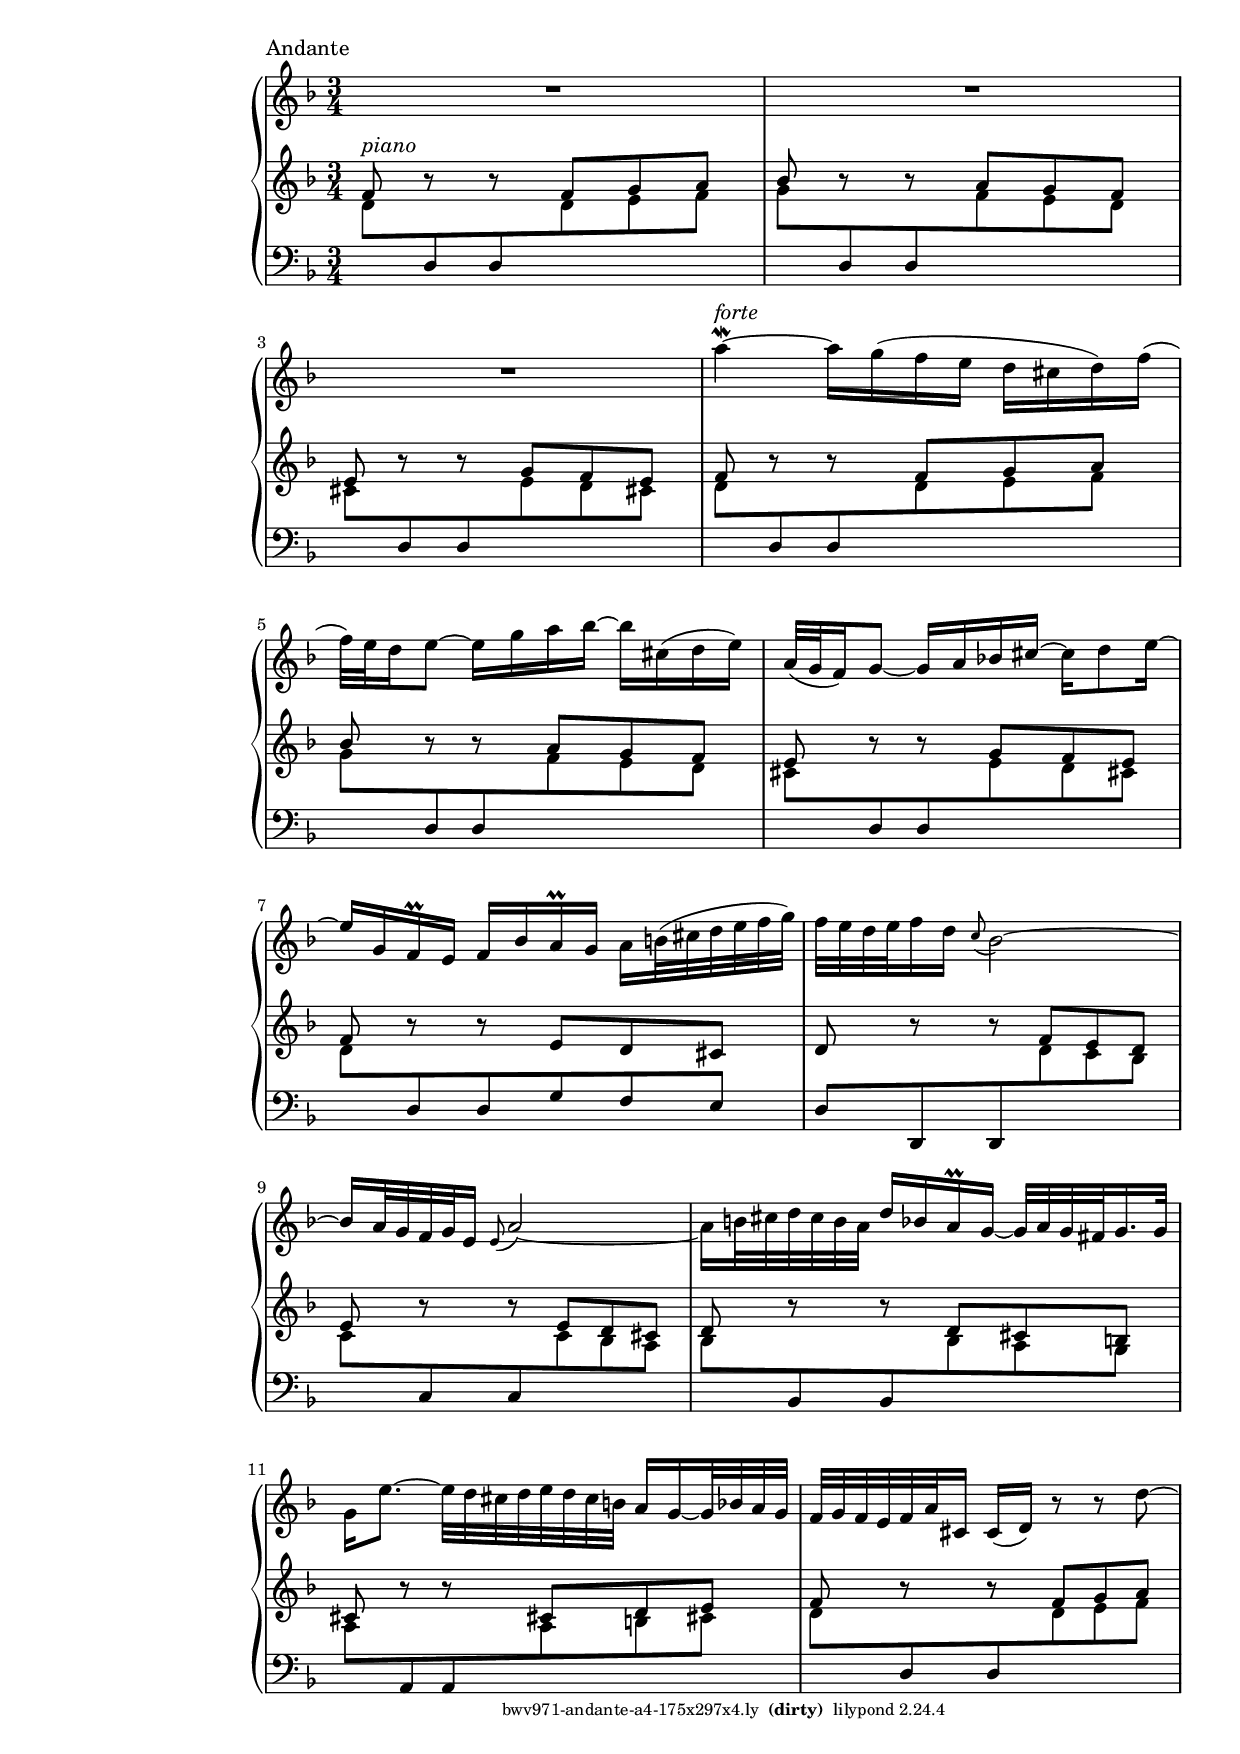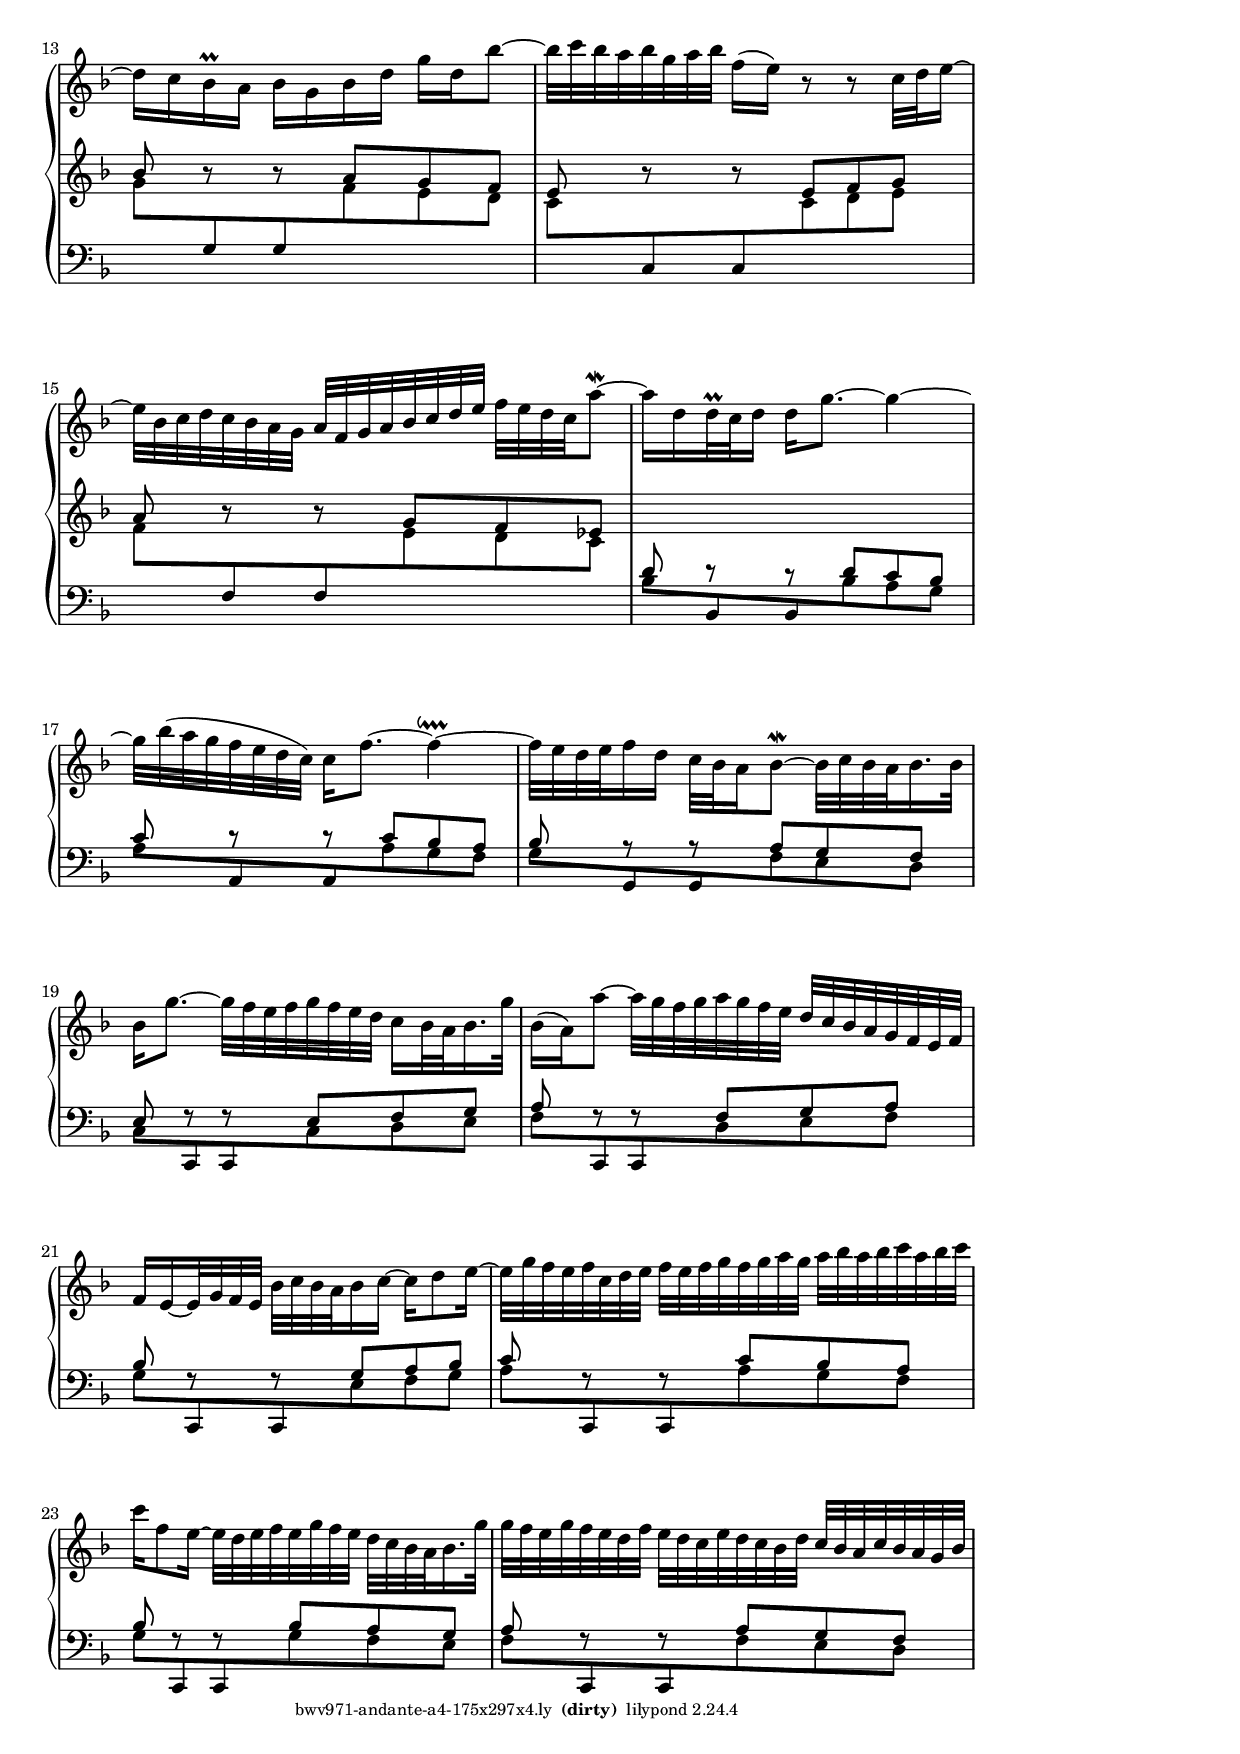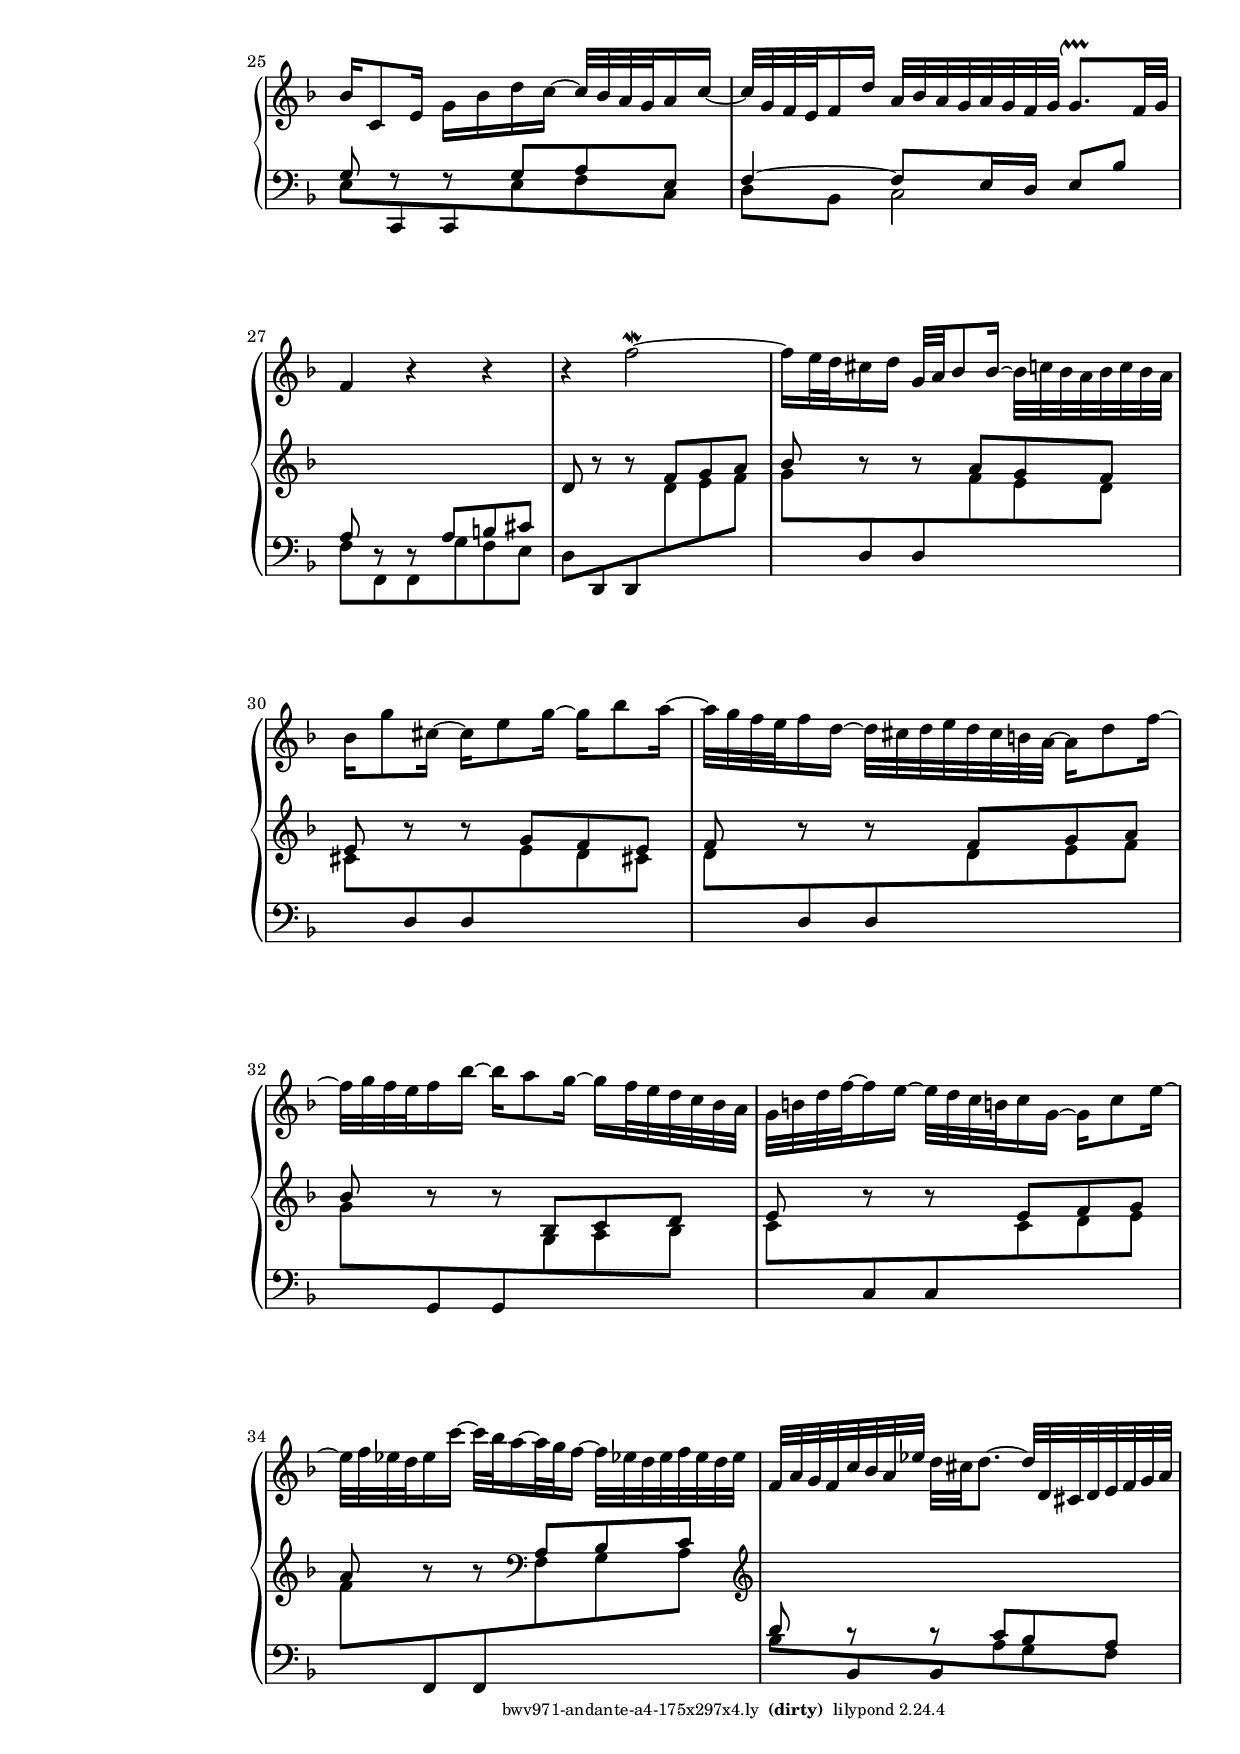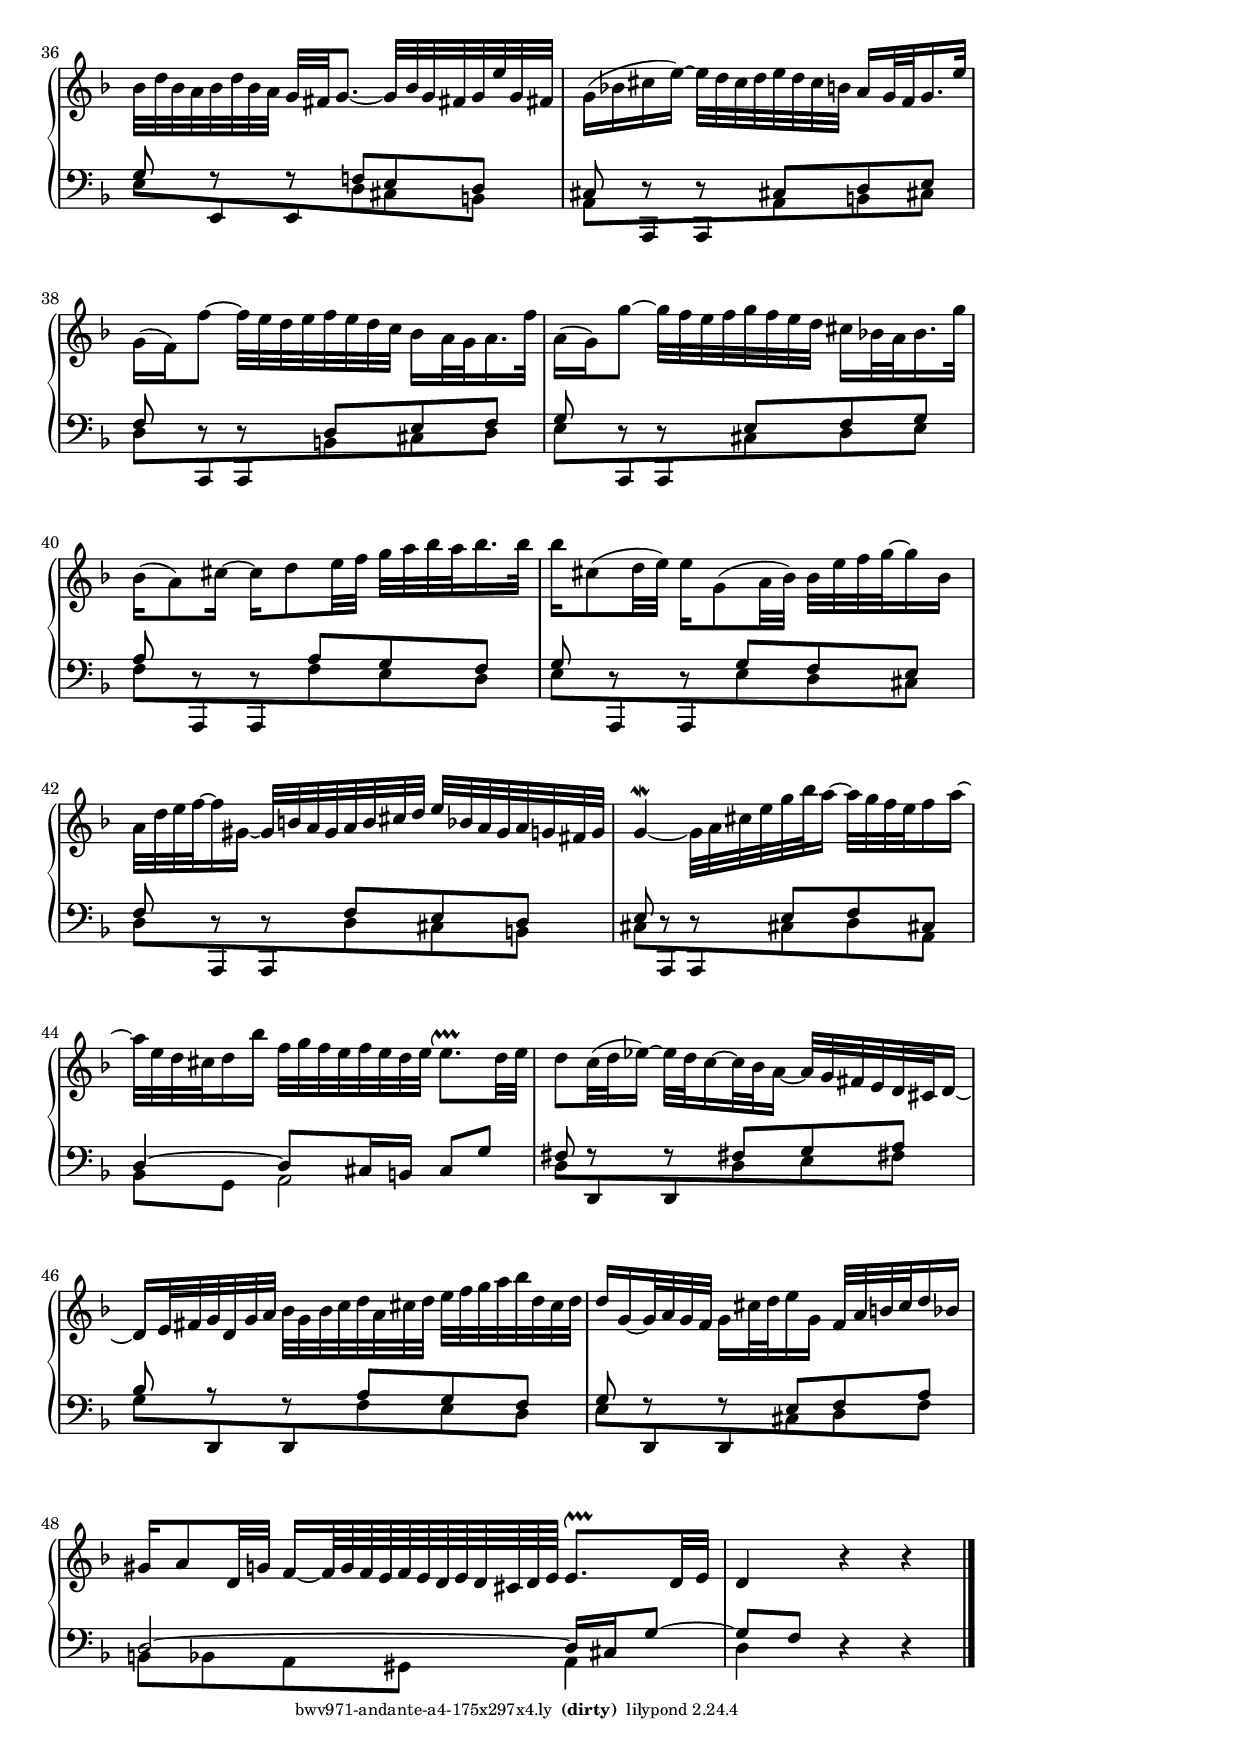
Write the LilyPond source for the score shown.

\version "2.18.2"

\include "../../include/general.ily"
\include "../../include/a4-175x297.ily"

breaks = {}

#(set-global-staff-size 18.5)
\version "2.18.2"

csm = \change Staff = "middle"
csl = \change Staff = "left"
su = \stemUp
sd = \stemDown
sn = \stemNeutral
forte = \markup { \italic "forte" }
piano = \markup { \italic "piano" }

\header {
  piece = "Andante"
}

global = {
  \key f \major
  \time 3/4
  \override Staff.NoteCollision #'merge-differently-dotted = ##t
}

right = \relative c''' {
  \global
  \override Stem.details.beamed-lengths = #'(4.5 4.5 5 6)
  
  R2.*3
  a4-\mordent^\forte ~ a16 g( f e d cis d) f(
  f32) e d16 e8 ~ e16 g a bes ~ bes cis,( d e)
  a,32( g f16) g8 ~ g16 a bes! cis ~ cis d8 e16 ~ 
  e g, f-\prall e f bes a-\prall g a b32( cis d e f g)
  
  f e d e f16 d \appoggiatura c8 bes2 ~
  bes16 a32 g f g e16 \appoggiatura e8 a2 ~
  a16 b32 cis d cis b a d16 bes a-\prall g ~ g32 a g fis g16. g32
  g16 e'8. ~ e32 d cis d e d cis b a16 g ~ g32 bes a g
  
  f g f e f a cis,16 cis( d) r8 r d' ~
  d16 c bes-\prall a bes g bes d g d bes'8 ~
  bes32 c bes a bes g a bes f16( e) r8 r c32 d e16 ~
  e32 bes c d c bes a g a f g a bes c d e f e d c a'8-\mordent ~
  
  a16 d, d32-\prall c d16 d g8. ~ g4 ~
  g32 bes( a g f e d c) c16 f8. ~ f4-\downprall ~
  f32 e d e f16 d c32 bes a16 bes8-\mordent ~ bes32 c bes a bes16. bes32
  bes16 g'8. ~ g32 f e f g f e d c16 bes32 a bes16. g'32
  
  bes,16( a) a'8 ~ a32 g f g a g f e d c bes a g f e f
  f16 e ~ e32 g f e bes' c bes a bes16 c ~ c d8 e16 ~
  e32 g f e f c d e f e f g f g a g a bes a bes c a bes c
  c16 f,8 e16 ~ e32 d e f e g f e d c bes a bes16. g'32
  
  g f e g f e d f e d c e d c bes d c bes a c bes a g bes
  bes16 c,8 e16 g bes d c ~ c32 bes a g a16 c ~
  c32 g f e f16 d' a32 bes a g a g f g g8.-\upprall f32 g
  f4 r r
  
  r f'2-\mordent ~
  f16 e32 d cis16 d g,32 a bes8 bes16 ~ bes32 c bes a bes c bes a
  bes16 g'8 cis,16 ~ cis e8 g16 ~ g bes8 a16 ~
  a32 g f e f16 d ~ d32 cis d e d cis b a ~ a16 d8 f16 ~
  
  f32 g f e f16 bes ~ bes a8 g16 ~ g f32 e d c bes a
  g b d f ~ f16 e ~ e32 d c b! c16 g ~ g c8 e16 ~
  e32 f ees d ees16 c' ~ c32 bes a16 ~ a32 g f16 ~ f32 ees! d ees f ees d ees
  f, a g f c' bes a ees' d32 cis d8. ~ d32 d, cis d e f g a
  
  bes d bes a bes d bes a g fis g8. ~ g32 bes g fis! g e' g, fis!
  g16( bes! cis e) ~ e32 d cis d e d cis b a16 g32 f g16. e'32
  g,16( f) f'8 ~ f32 e d e f e d c bes16 a32 g a16. f'32
  a,16( g) g'8 ~ g32 f e f g f e d cis16 bes!32 a bes16. g'32
  
  bes,16( a8) cis16 ~ cis d8 e32 f g a bes a bes16. bes32
  bes16 cis,8( d32 e) e16 g,8( a32 bes) bes e f g ~ g16 bes,
  a32 d e f ~ f16 gis, ~ gis32 b a gis a b cis d e bes a gis a g fis g
  g4-\mordent ~ g32 a cis e g bes a16 ~ a32 g f e f16 a ~ 
  
  a32 e d cis d16 bes' f32 g f e f e d e e8.-\upprall d32 e
  d8 c32( d ees16) ~ ees32 d c16 ~ c32 bes a16 ~ a32 g fis e d cis d16 ~
  d e32 fis g d g a bes g bes c d a cis d e f g a bes d, cis d
  d16 g, ~ g32 a g f g16 cis32 d e16 g, f32 a b cis d16 bes
  gis16 a8 d,32 g f16 ~ f64 g f e f e d e d cis d e 
  \once \override Script.X-offset = #1.5 e8.-\upprall d32 e
  d4 r r \bar "|."
}

middle = \relative c' {
  \global 
  %\voiceOne
  \stemUp \tieUp
  
  \csm f8^\piano r r f g a
  bes r r a g f
  e r r g f e
  f r r f g a
  
  bes r r a g f
  e r r g f e
  f r r e d cis
  d r r f e d
  
  e r r e d cis
  d r r d cis b
  cis r r cis! d e
  f r r f g a
  
  bes r r a g f
  e r r e f g
  a r r g f ees
  \csl d r r d c bes
  
  c r r c bes a
  bes r r a g f
  e r r e f g
  a r r f g a
  
  bes r r g a bes
  c r r c bes a
  bes r r bes a g
  a r r a g f
  
  g r r g a e
  f4 ~ f8 e16 d e8 bes'
  a8 r r a b cis
  \csm d r r f g a
  
  bes r r a g f
  e r r g f e
  f r r f g a
  bes r r bes, c d
  
  e r r e f g
  a r r  \clef bass a, bes c \clef treble \csl 
  d r r c bes a
  g r r f! e d
  
  cis r r cis! d e 
  f r r d e f
  g r r e f g
  a r r a g f
  
  g r r g f e 
  f r r f e d
  e r r e f cis!
  d4 ~ d8 cis16 b cis8 g'
  
  fis r r fis! g a
  bes r r a g f
  g r r e f a
  d,2 ~ d16 cis g'8 ~
  g f r4 r \bar "|."
}

left = \relative c' {
  \global \voiceTwo
  
  \csm \sd d8 \csl \su d, d \csm \sd d' e f
  g \csl \su d, d \csm \sd f' e d
  cis \csl \su d, d \csm \sd e' d cis!
  d \csl \su d, d \csm \sd d' e f
  
  g \csl \su d, d \csm \sd f' e d 
  cis \csl \su d, d \csm \sd e' d cis!
  d \csl \su d, d g f e
  d \su d, d \csm \sd d'' c bes
  
  c \csl \su c, c \csm \sd c' bes a
  bes \csl \su bes, bes \csm \sd bes' a g
  a \csl \su a, a \csm \sd a' b cis!
  \csm d \csl \su d, d \csm \sd d' e f
  
  g \csl \su g, g \csm \sd f' e d
  c \csl \su c, c \csm \sd c' d e
  f \csl \su f, f \csm \sd e' d c
  \csl \sd bes \su bes, bes \sd bes' a g
  
  a \su a, a \sd a' g f
  g \su g, g \sd f' e d
  c \su c, c \sd c' d e
  \once \override Beam #'positions = #'(-1 . -2)
  f \su c, c \sd d' e f
  
  \once \override Beam #'positions = #'(-1 . -2)
  g \su c,, c \sd e' f g
  a \su c,, c \sd a'' g f
  g \su c,, c \sd g'' f e
  f \su c, c \sd f' e d
  
  e \su c, c \sd e' f c
  d bes c2
  f8 f, f g' f e
  d \su d, d \csm \sd d'' e f
  
  g \csl \su d, d \csm \sd f' e d
  cis \csl \su d, d \csm \sd e' d cis!
  d \csl \su d, d \csm \sd d' e f
  g \csl \su g,, g \csm  \sd g' a bes
  
  \csm c \csl \su c, c \csm \sd c' d e
  f \csl \su f,, f \csm \sd f' g a \csl
  bes \su bes, bes \sd a' g f
  e \su e, e \sd d' cis b
  
  \once \override Beam #'positions = #'(-3.6 . -2.6)
  a \su a, a \sd a' b cis!
  \once \override Beam #'positions = #'(-3 . -2)
  d \su a, a \sd b' cis d 
  \once \override Beam #'positions = #'(-3 . -2)
  e \su a,, a \sd cis' d e
  f \su a,, a \sd f'' e d
  
  e \su a,, a \sd e'' d cis
  d \su a, a \sd d' cis b
  cis \su a, a \sd cis'! d a
  bes g a2
  
  d8 \su d, d \sd d' e fis!
  g \su d, d \sd f' e d
  e \su d, d \sd cis' d f
  b, bes a gis a4
  d s s \bar "|."
}

\score {
  \new GrandStaff <<
    \new Staff = "right" {
      << 
        \breaks
        \new Voice = "right" { \right }
      >>
    }
    \new Staff = "middle" {
      \new Voice { \global s2.*49 }
    }
    \new Staff = "left" { 
      <<
        \breaks 
        \new Voice { \clef bass \middle }
        \new Voice { \clef bass \left }
      >>
    }
  >>
  \layout {
    indent = 0 
    \context {
      \Staff \RemoveEmptyStaves
    }
  }
}

